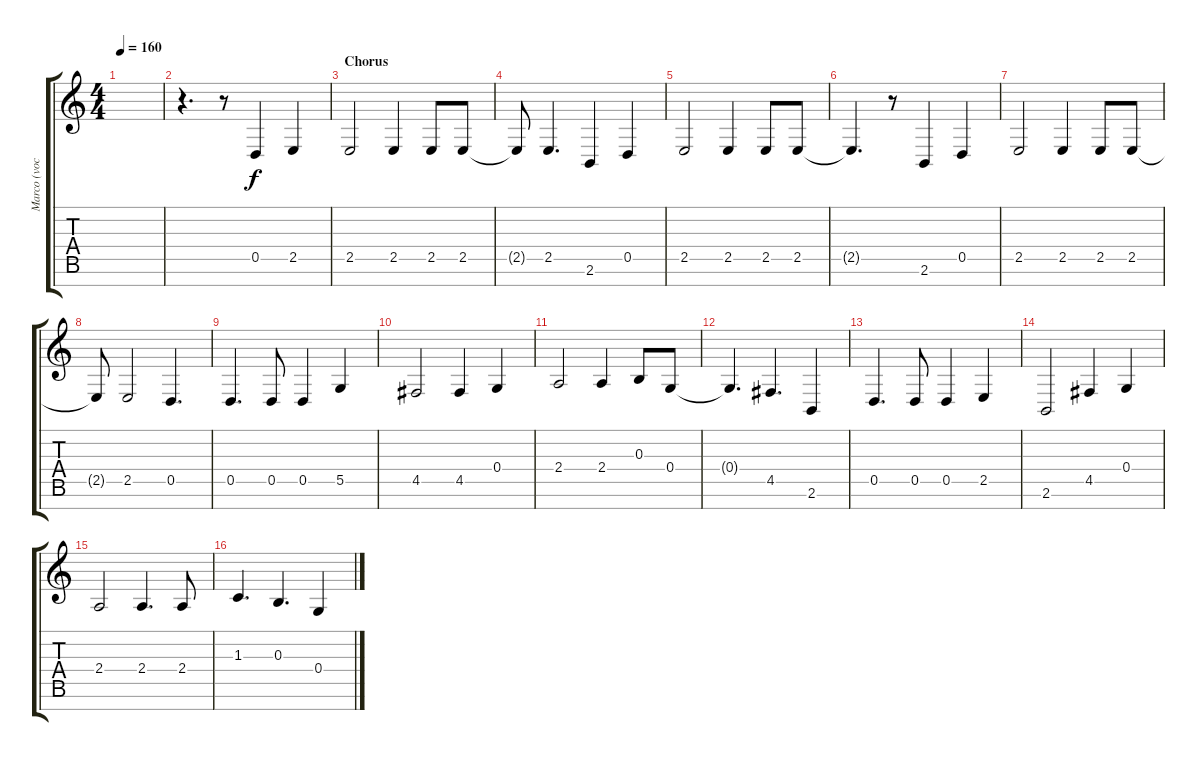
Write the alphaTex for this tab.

\track ("Marco (vocals)" "Marco (voc") {instrument lead6voice}
\staff {score tabs}
\tuning (B4 E4 B3 G3 D3 A2 C2) {hide}
\ts (4 4)
\tempo 160
\clef g2
\ks c
|
r.4{d} r.8 0.5.4{dy f} 2.5.4 |
\section ("" "Chorus")
2.5.2 2.5.4 2.5.8 2.5.8 |
2.5{t}.8 2.5.4{d} 2.6.4 0.5.4 |
2.5.2 2.5.4 2.5.8 2.5.8 |
2.5{t}.4{d} r.8 2.6.4 0.5.4 |
2.5.2 2.5.4 2.5.8 2.5.8 |
2.5{t}.8 2.5.2 0.5.4{d} |
0.5.4{d} 0.5.8 0.5.4 5.5.4 |
4.5.2 4.5.4 0.4.4 |
2.4.2 2.4.4 0.3.8 0.4.8 |
0.4{t}.4{d} 4.5.4{d} 2.6.4 |
0.5.4{d} 0.5.8 0.5.4 2.5.4 |
2.6.2 4.5.4 0.4.4 |
2.4.2 2.4.4{d} 2.4.8 |
1.3.4{d} 0.3.4{d} 0.4.4
